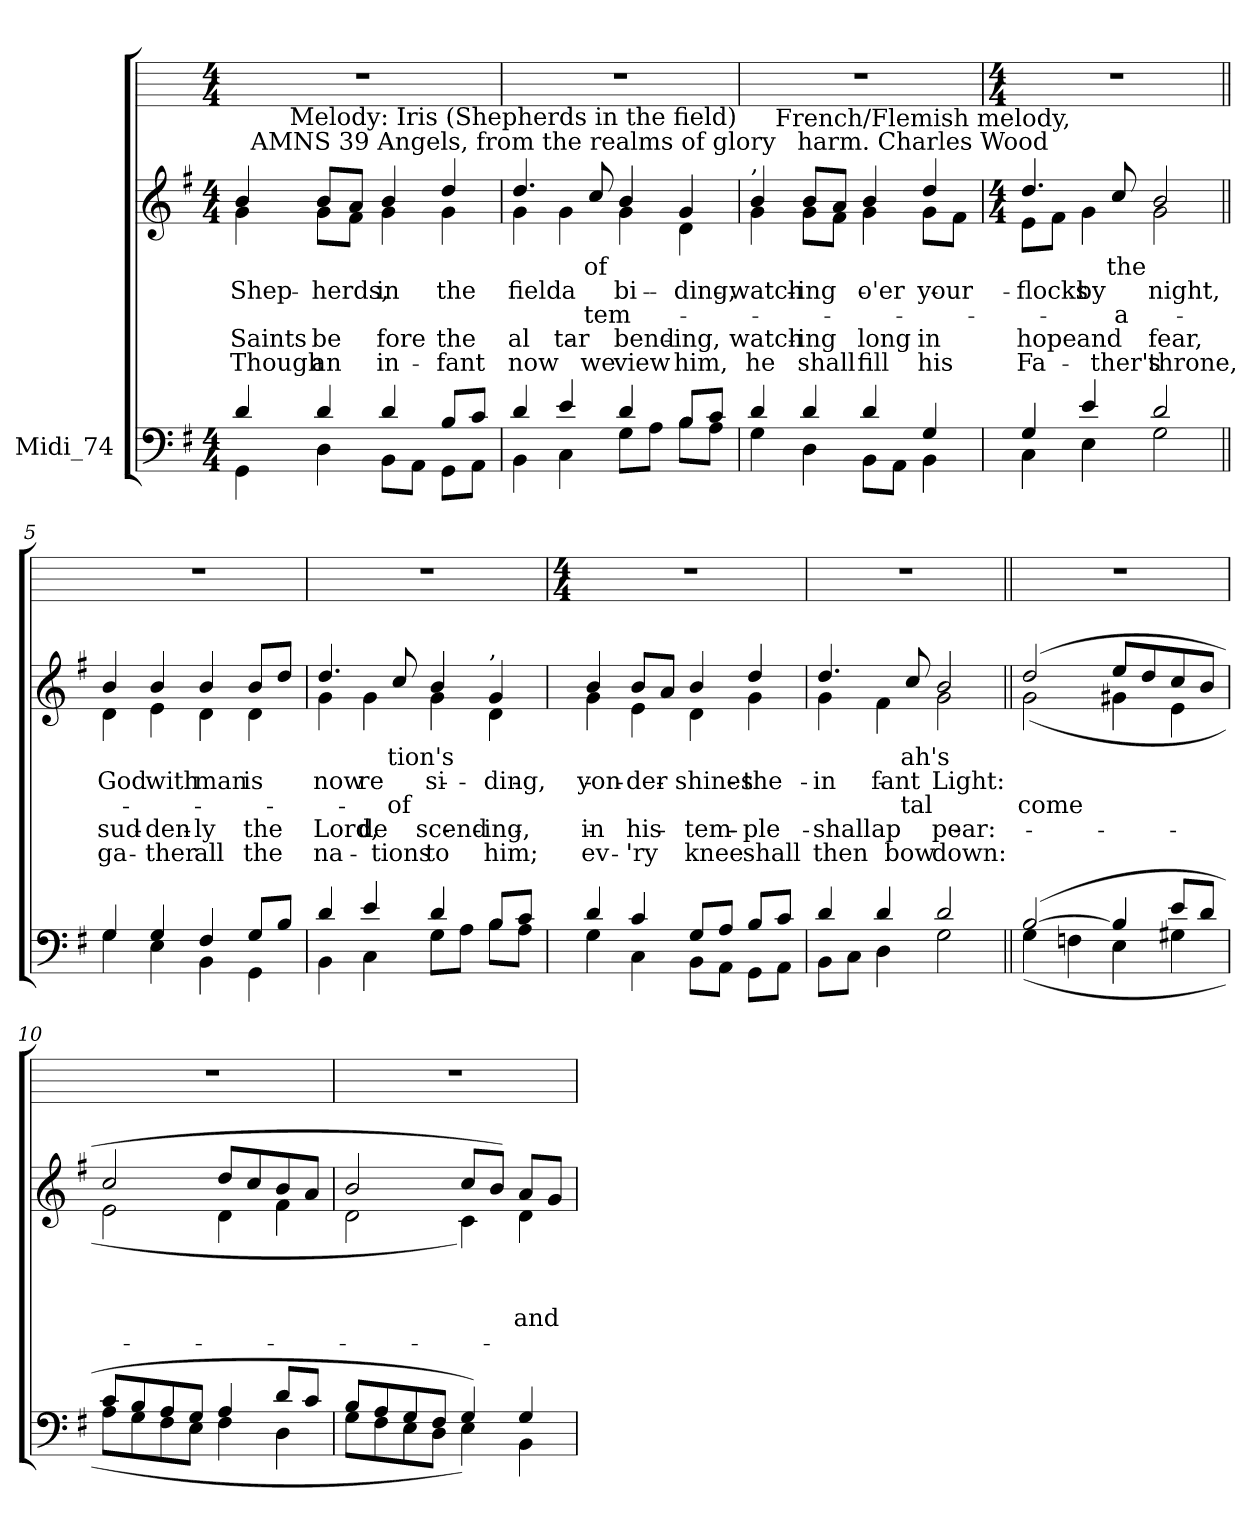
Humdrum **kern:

**kern	**kern	**text	**text	**text	**text	**text	**kern
*part3	*part2	*part2	*part2	*part2	*part2	*part2	*part1
*staff3	*staff2	*staff2	*staff2	*staff2	*staff2	*staff2	*staff1
*I"Midi_74	*	*	*	*	*	*	*
*clefF4	*clefG2	*	*	*	*	*	*
*k[f#]	*k[f#]	*	*	*	*	*	*
*G:	*G:	*	*	*	*	*	*
*M4/4	*M4/4	*	*	*	*	*	*M4/4
=1	=1	=1	=1	=1	=1	=1	=1
*^	*	*	*	*	*	*	*
!	!	!LO:TX:a:cj:t=James Montgomery\n(1771-1854)	!	!	!	!	!	!
!	!	!	!LO:LY:b	!	!LO:LY:b	!	!LO:LY:b	!
*	*	*^	*	*	*	*	*	*
!	!	!	!	!	!LO:LY:b	!	!LO:LY:b	!	!
4d	4GG\	4b/	4g\	.	Shep-	.	-Saints	-Though	1r
!	!	!	!	!LO:LY:b	!	!LO:LY:b	!	!LO:LY:b	!
!	!	!	!	!	!LO:LY:b	!	!LO:LY:b	!	!
4d	4D\	8b/L	8g\L	.	herds,	.	be	an	.
.	.	8a/J	8f#\J	.	.	.	.	.	.
!	!	!	!	!LO:LY:b	!	!LO:LY:b	!	!LO:LY:b	!
!	!	!	!	!	!LO:LY:b	!	!LO:LY:b	!	!
4d	8BB\L	4b/	4g\	.	in	.	fore	in-	.
.	8AA\J	.	.	.	.	.	.	.	.
!	!	!	!	!LO:LY:b	!	!LO:LY:b	!	!LO:LY:b	!
!	!	!	!	!	!LO:LY:b	!	!LO:LY:b	!	!
8BL	8GG\L	4dd/	4g\	.	the	.	the	fant	.
8cJ	8AA\J	.	.	.	.	.	.	.	.
=2	=2	=2	=2	=2	=2	=2	=2	=2	=2
!	!	!LO:TX:a:cj:t=AMNS 39 Angels, from the realms of glory	!	!	!	!	!	!	!
!	!	!LO:TX:a:cj:t=Melody&colon; Iris (Shepherds in the field)	!	!	!	!	!	!	!
!	!	!	!	!LO:LY:b	!	!LO:LY:b	!	!LO:LY:b	!
!	!	!	!	!	!LO:LY:b	!	!LO:LY:b	!	!
4d	4BB\	4.dd/	4g\	.	field	.	al-	-now	1r
!	!	!	!	!	!LO:LY:b	!	!LO:LY:b	!	!
4e	4C\	.	4g\	.	-a-	.	-tar	.	.
!	!	!	!	!LO:LY:b	!	!LO:LY:b	!	!LO:LY:b	!
.	.	8cc/	.	of	.	tem-	.	-we	.
!	!	!	!	!LO:LY:b	!	!LO:LY:b	!	!LO:LY:b	!
!	!	!	!	!	!LO:LY:b	!	!LO:LY:b	!	!
4d	8G\L	4b/	4g\	.	bi-	.	-bend-	-view	.
.	8A\J	.	.	.	.	.	.	.	.
!	!	!	!	!LO:LY:b	!	!LO:LY:b	!	!LO:LY:b	!
!	!	!	!	!	!LO:LY:b	!	!LO:LY:b	!	!
8BL	8B\L	4g/	4d\	.	-ding,	.	ing,	him,	.
8cJ	8A\J	.	.	.	.	.	.	.	.
=3	=3	=3	=3	=3	=3	=3	=3	=3	=3
!	!	!LO:TX:a:t=,	!	!	!	!	!	!	!
!	!	!	!	!LO:LY:b	!	!LO:LY:b	!	!LO:LY:b	!
!	!	!	!	!	!LO:LY:b	!	!LO:LY:b	!	!
4d	4G\	4b/	4g\	.	watch-	.	-watch-	-he	1r
!	!	!	!	!LO:LY:b	!	!LO:LY:b	!	!LO:LY:b	!
!	!	!	!	!	!LO:LY:b	!	!LO:LY:b	!	!
4d	4D\	8b/L	8g\L	.	-ing	.	ing	shall	.
.	.	8a/J	8f#\J	.	.	.	.	.	.
!	!	!	!	!LO:LY:b	!	!LO:LY:b	!	!LO:LY:b	!
!	!	!	!	!	!LO:LY:b	!	!LO:LY:b	!	!
4d	8BB\L	4b/	4g\	.	o'er	.	long	-fill	.
.	8AA\J	.	.	.	.	.	.	.	.
!	!	!LO:TX:a:cj:t=French/Flemish melody,\nharm. Charles Wood	!	!	!	!	!	!	!
!	!	!	!	!LO:LY:b	!	!LO:LY:b	!	!LO:LY:b	!
!	!	!	!	!	!LO:LY:b	!	!LO:LY:b	!	!
4G/	4BB\	4dd/	8g\L	.	your	.	in	his	.
.	.	.	8f#\J	.	.	.	.	.	.
!!LO:LB:g=z
=4	=4	=4	=4	=4	=4	=4	=4	=4	=4
*	*	*M4/4	*	*	*	*	*	*	*M4/4
!	!	!	!	!LO:LY:b	!	!LO:LY:b	!	!LO:LY:b	!
!	!	!	!	!	!LO:LY:b	!	!LO:LY:b	!	!
4G/	4C\	4.dd/	8e\L	.	flocks	.	hope	Fa-	1r
.	.	.	8f#\J	.	.	.	.	.	.
!	!	!	!	!	!LO:LY:b	!	!LO:LY:b	!	!
4e	4E\	.	4g\	.	by	.	and	.	.
!	!	!	!	!LO:LY:b	!	!LO:LY:b	!	!LO:LY:b	!
.	.	8cc/	.	-the	.	a-	.	-ther's	.
!	!	!	!	!LO:LY:b	!	!LO:LY:b	!	!LO:LY:b	!
!	!	!	!	!	!LO:LY:b	!	!LO:LY:b	!	!
2d	2G\	2b/	2g\	.	night,	.	fear,	throne,	.
=5||	=5||	=5||	=5||	=5||	=5||	=5||	=5||	=5||	=5||
!	!	!	!	!LO:LY:b	!	!LO:LY:b	!	!LO:LY:b	!
!	!	!	!	!	!LO:LY:b	!	!LO:LY:b	!	!
4G/	4G\	4b/	4d\	.	God	.	sud-	ga-	1r
!	!	!	!	!LO:LY:b	!	!LO:LY:b	!	!LO:LY:b	!
!	!	!	!	!	!LO:LY:b	!	!LO:LY:b	!	!
4G/	4E\	4b/	4e\	.	-with	.	den-	ther	.
!	!	!	!	!LO:LY:b	!	!LO:LY:b	!	!LO:LY:b	!
!	!	!	!	!	!LO:LY:b	!	!LO:LY:b	!	!
4F#/	4BB\	4b/	4d\	.	-man	.	ly	all	.
!	!	!	!	!LO:LY:b	!	!LO:LY:b	!	!LO:LY:b	!
!	!	!	!	!	!LO:LY:b	!	!LO:LY:b	!	!
8G/L	4GG\	8b/L	4d\	.	is	.	the	the	.
8B/J	.	8dd/J	.	.	.	.	.	.	.
=6	=6	=6	=6	=6	=6	=6	=6	=6	=6
!	!	!	!	!LO:LY:b	!	!LO:LY:b	!	!LO:LY:b	!
!	!	!	!	!	!LO:LY:b	!	!LO:LY:b	!	!
4d	4BB\	4.dd/	4g\	.	now	.	Lord,	na-	1r
!	!	!	!	!	!LO:LY:b	!	!LO:LY:b	!	!
4e	4C\	.	4g\	.	re-	.	-de-	.	.
!	!	!	!	!LO:LY:b	!	!LO:LY:b	!	!LO:LY:b	!
.	.	8cc/	.	-tion's	.	of	.	tions	.
!	!	!	!	!LO:LY:b	!	!LO:LY:b	!	!LO:LY:b	!
!	!	!	!	!	!LO:LY:b	!	!LO:LY:b	!	!
4d	8G\L	4b/	4g\	.	-si-	.	-scend-	-to	.
.	8A\J	.	.	.	.	.	.	.	.
!	!	!LO:TX:a:t=,	!	!	!	!	!	!	!
!	!	!	!	!LO:LY:b	!	!LO:LY:b	!	!LO:LY:b	!
!	!	!	!	!	!LO:LY:b	!	!LO:LY:b	!	!
8BL	8B\L	4g/	4d\	.	-ding,	.	ing,	him;	.
8cJ	8A\J	.	.	.	.	.	.	.	.
!!LO:LB:g=z
=7	=7	=7	=7	=7	=7	=7	=7	=7	=7
*	*	*	*	*	*	*	*	*	*M4/4
!	!	!	!	!LO:LY:b	!	!LO:LY:b	!	!LO:LY:b	!
!	!	!	!	!	!LO:LY:b	!	!LO:LY:b	!	!
4d	4G\	4b/	4g\	.	yon-	.	-in	ev-	1r
!	!	!	!	!LO:LY:b	!	!LO:LY:b	!	!LO:LY:b	!
!	!	!	!	!	!LO:LY:b	!	!LO:LY:b	!	!
4c	4C\	8b/L	4e\	.	der	.	his	'ry	.
!	!	!	!	!LO:LY:b	!	!	!	!	!
.	.	8a/J	.	-	.	.	.	.	.
!	!	!	!	!LO:LY:b	!	!LO:LY:b	!	!LO:LY:b	!
!	!	!	!	!	!LO:LY:b	!	!LO:LY:b	!	!
8G/L	8BB\L	4b/	4d\	.	shines	.	tem-	knee	.
8A/J	8AA\J	.	.	.	.	.	.	.	.
!	!	!	!	!LO:LY:b	!	!LO:LY:b	!	!LO:LY:b	!
!	!	!	!	!	!LO:LY:b	!	!LO:LY:b	!	!
8B/L	8GG\L	4dd/	4g\	.	-the	.	ple	shall	.
8c/J	8AA\J	.	.	.	.	.	.	.	.
=8	=8	=8	=8	=8	=8	=8	=8	=8	=8
!	!	!	!	!LO:LY:b	!	!LO:LY:b	!	!LO:LY:b	!
!	!	!	!	!	!LO:LY:b	!	!LO:LY:b	!	!
4d	8BB\L	4.dd/	4g\	.	in-	.	-shall	-then	1r
.	8C\J	.	.	.	.	.	.	.	.
!	!	!	!	!	!LO:LY:b	!	!LO:LY:b	!	!
4d	4D\	.	4f#\	.	fant	.	ap-	.	.
!	!	!	!	!LO:LY:b	!	!LO:LY:b	!	!LO:LY:b	!
.	.	8cc/	.	ah's	.	tal	.	bow	.
!	!	!	!	!LO:LY:b	!	!LO:LY:b	!	!LO:LY:b	!
!	!	!	!	!	!LO:LY:b	!	!LO:LY:b	!	!
2d	2G\	2b/	2g\	.	-Light:	.	pear:	down:	.
=9||	=9||	=9||	=9||	=9||	=9||	=9||	=9||	=9||	=9||
!	!	!	!	!	!	!LO:LY:b	!	!	!
(>[2B/	(<4G\	(>2dd/	(<2g\	.	.	come	.	.	1r
.	4Fn\	.	.	.	.	.	.	.	.
4B/]	4E\	8ee/L	4g#X\	.	.	.	.	.	.
.	.	8dd/	.	.	.	.	.	.	.
8e/L	4G#X\	8cc/	4e\	.	.	.	.	.	.
8d/J	.	8b/J	.	.	.	.	.	.	.
=10	=10	=10	=10	=10	=10	=10	=10	=10	=10
8c/L	8A\L	2cc/	2e\	.	.	.	.	.	1r
8B/	8G\	.	.	.	.	.	.	.	.
8A/	8F#\	.	.	.	.	.	.	.	.
8G/J	8E\J	.	.	.	.	.	.	.	.
4A/	4F#\	8dd/L	4d\	.	.	.	.	.	.
.	.	8cc/	.	.	.	.	.	.	.
8d/L	4D\	8b/	4f#\	.	.	.	.	.	.
8c/J	.	8a/J	.	.	.	.	.	.	.
=11	=11	=11	=11	=11	=11	=11	=11	=11	=11
8B/L	8G\L	2b/	2d\	.	.	.	.	.	1r
8A/	8F#\	.	.	.	.	.	.	.	.
8G/	8E\	.	.	.	.	.	.	.	.
8F#/J	8D\J	.	.	.	.	.	.	.	.
4G/)	4E\)	8cc/L	4c\)	.	.	.	.	.	.
.	.	8b/J)	.	.	.	.	.	.	.
!	!	!	!	!	!	!LO:LY:b	!	!	!
4G/	4BB\	8a/L	4d\	.	.	and	.	.	.
.	.	8g/J	.	.	.	.	.	.	.
*v	*v	*	*	*	*	*	*	*	*
*	*v	*v	*	*	*	*	*	*
=	=	=	=	=	=	=	=
*-	*-	*-	*-	*-	*-	*-	*-
